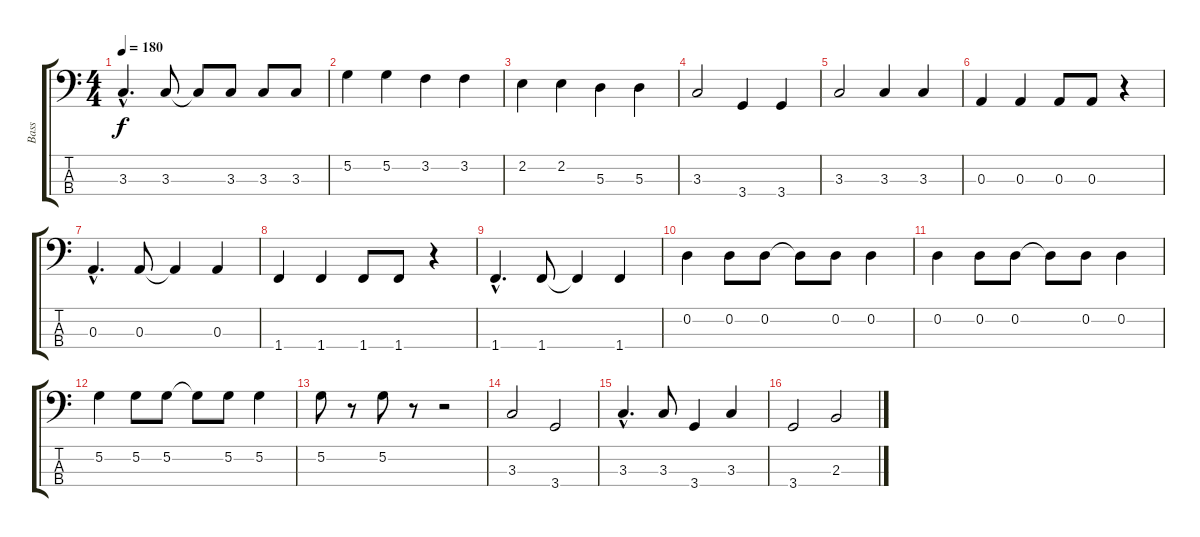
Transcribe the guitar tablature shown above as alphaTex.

\track ("Bass" "Bass") {instrument electricbassfinger}
\staff {score tabs}
\tuning (G2 D2 A1 E1) {hide}
\ts (4 4)
\tempo 180
\clef f4
\ks c
3.3{hac}.4{d dy f} 3.3.8 3.3{t}.8 3.3.8 3.3.8 3.3.8 |
5.2.4 5.2.4 3.2.4 3.2.4 |
2.2.4 2.2.4 5.3.4 5.3.4 |
3.3.2 3.4.4 3.4.4 |
3.3.2 3.3.4 3.3.4 |
0.3.4 0.3.4 0.3.8 0.3.8 r.4 |
0.3{hac}.4{d} 0.3.8 0.3{t}.4 0.3.4 |
1.4.4 1.4.4 1.4.8 1.4.8 r.4 |
1.4{hac}.4{d} 1.4.8 1.4{t}.4 1.4.4 |
0.2.4 0.2.8 0.2.8 0.2{t}.8 0.2.8 0.2.4 |
0.2.4 0.2.8 0.2.8 0.2{t}.8 0.2.8 0.2.4 |
5.2.4 5.2.8 5.2.8 5.2{t}.8 5.2.8 5.2.4 |
5.2.8 r.8 5.2.8 r.8 r.2 |
3.3.2 3.4.2 |
3.3{hac}.4{d} 3.3.8 3.4.4 3.3.4 |
3.4.2 2.3.2
